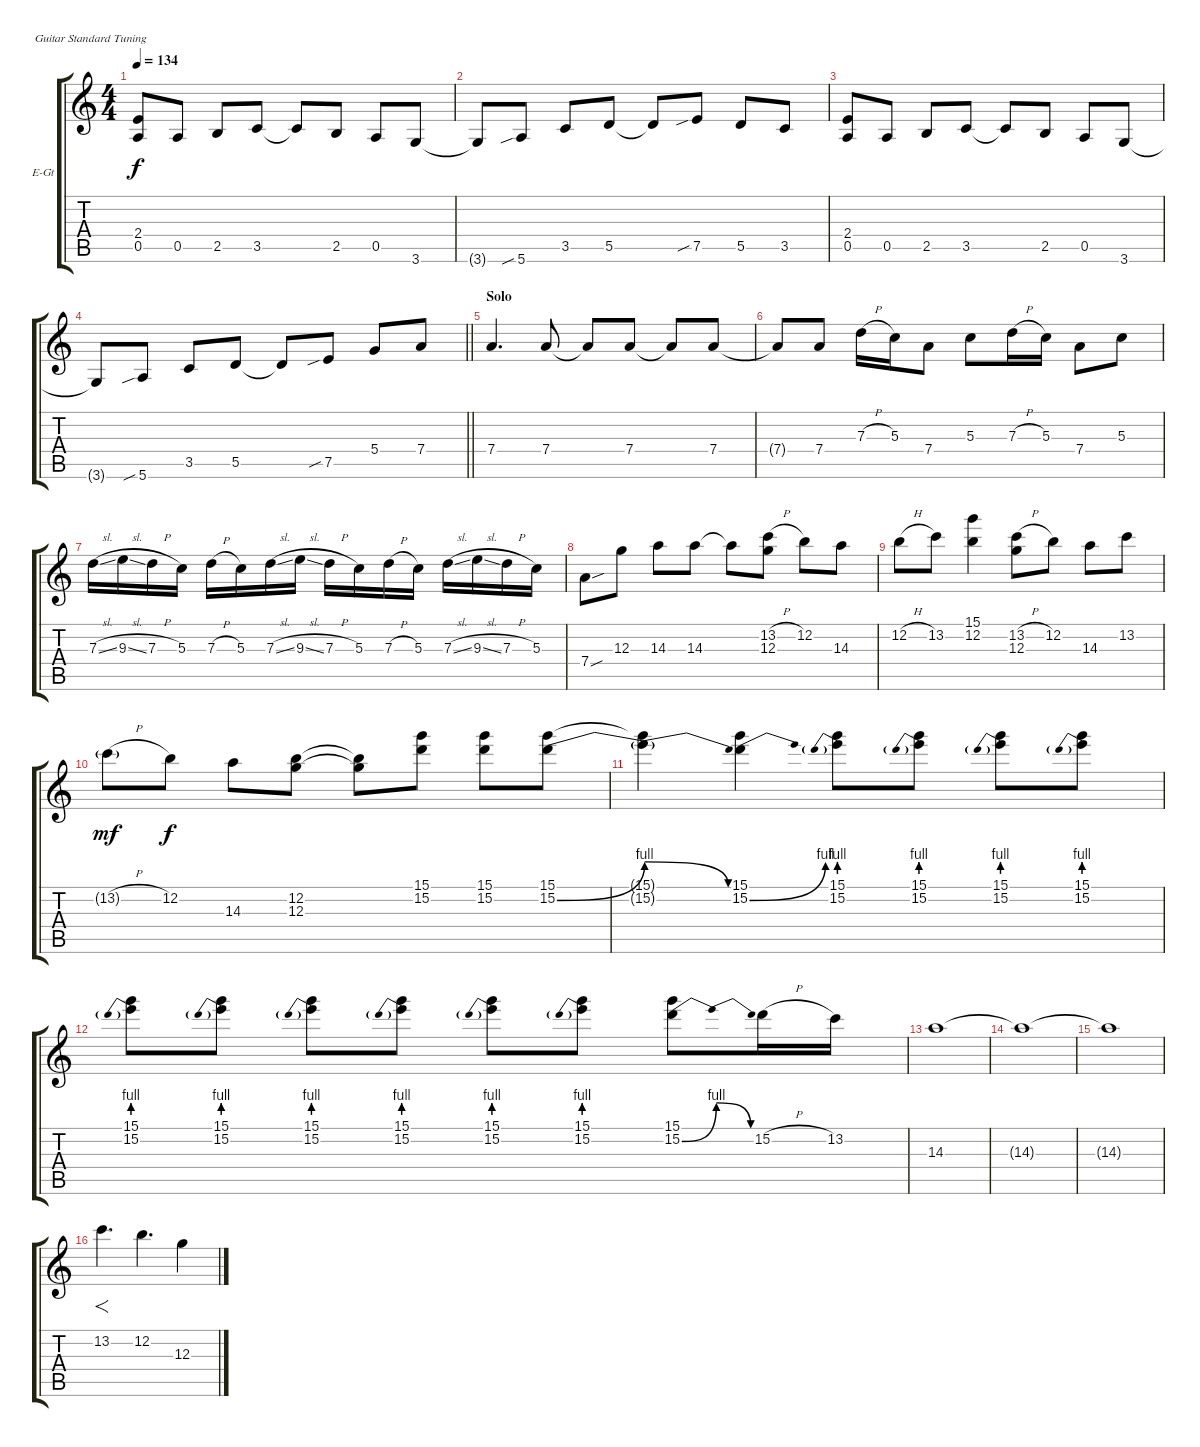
\bracketExtendMode groupsimilarinstruments
\firstSystemTrackNameOrientation horizontal
\otherSystemsTrackNameOrientation horizontal
\track ("John Butler" "E-Gt") {instrument electricguitarclean}
\staff {score tabs}
\tuning (E4 B3 G3 D3 A2 E2)
\ts (4 4)
\tempo 134
\clef g2
\ks c
(2.4 0.5).8{dy f} 0.5.8 2.5.8 3.5.8 3.5{t}.8 2.5.8 0.5.8 3.6.8 |
3.6{t}.8 5.6{sib}.8 3.5.8 5.5.8 5.5{t}.8 7.5{sib}.8 5.5.8 3.5.8 |
(2.4 0.5).8 0.5.8 2.5.8 3.5.8 3.5{t}.8 2.5.8 0.5.8 3.6.8 |
\barLineRight lightlight
3.6{t}.8 5.6{sib}.8 3.5.8 5.5.8 5.5{t}.8 7.5{sib}.8 5.4.8 7.4.8 |
\section ("" "Solo")
7.4.4{d} 7.4.8 7.4{t}.8 7.4.8 7.4{t}.8 7.4.8 |
7.4{t}.8 7.4.8 7.3{h}.16 5.3.16 7.4.8 5.3.8 7.3{h}.16 5.3.16 7.4.8 5.3.8 |
7.3{sl}.16 9.3{sl}.16 7.3{h}.16 5.3.16 7.3{h}.16 5.3.16 7.3{sl}.16 9.3{sl}.16 7.3{h}.16 5.3.16 7.3{h}.16 5.3.16 7.3{sl}.16 9.3{sl}.16 7.3{h}.16 5.3.16 |
7.4{sou}.8 12.3.8 14.3.8 14.3.8 14.3{t}.8 (13.2{h} 12.3).8 12.2.8 14.3.8 |
12.2{h}.8 13.2.8 (15.1 12.2).4 (13.2{h} 12.3).8 12.2.8 14.3.8 13.2.8 |
13.2{h g}.8{dy mf} 12.2.8{dy f} 14.3.8 (12.2 12.3).8 (12.2{t} 12.3{t}).8 (15.1 15.2).8 (15.1 15.2).8 (15.1 15.2{be (bend 0 0 60 4)}).8 |
(15.1{t} 15.2{be (release 0 4 60 0) t}).4 (15.1 15.2{be (bend 0 0 60 4)}).4 (15.1 15.2{be (prebend 0 4 60 4)}).8 (15.1 15.2{be (prebend 0 4 60 4)}).8 (15.1 15.2{be (prebend 0 4 60 4)}).8 (15.1 15.2{be (prebend 0 4 60 4)}).8 |
(15.1 15.2{be (prebend 0 4 60 4)}).8 (15.1 15.2{be (prebend 0 4 60 4)}).8 (15.1 15.2{be (prebend 0 4 60 4)}).8 (15.1 15.2{be (prebend 0 4 60 4)}).8 (15.1 15.2{be (prebend 0 4 60 4)}).8 (15.1 15.2{be (prebend 0 4 60 4)}).8 (15.1 15.2{be (bendrelease 0 0 30 4 30 4 60 0)}).8 15.2{h}.16 13.2.16 |
14.3.1 |
14.3{t}.1 |
14.3{t}.1 |
13.2.4{f d} 12.2.4{d} 12.3.4
